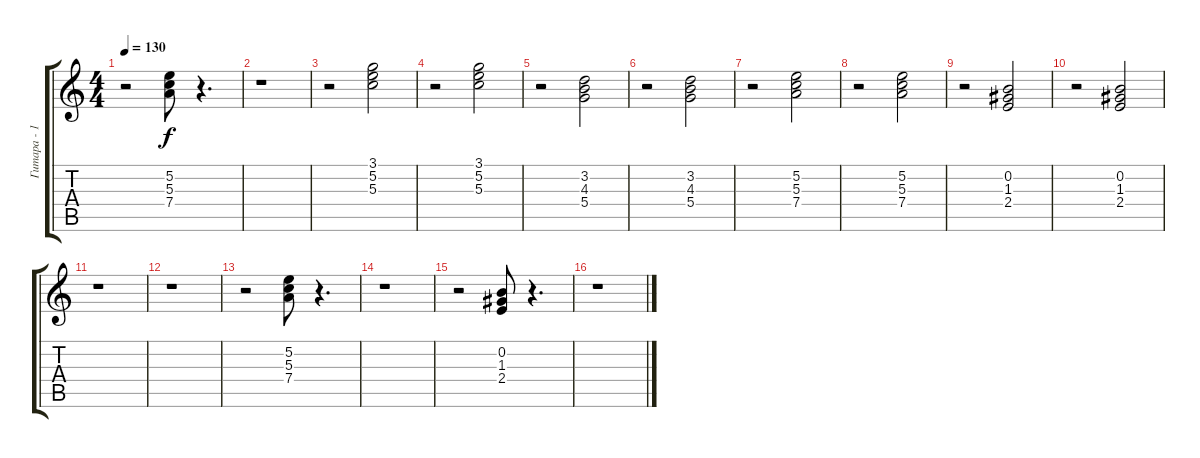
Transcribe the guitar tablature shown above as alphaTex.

\track ("Гитара - 1" "Гитара - 1") {instrument overdrivenguitar}
\staff {score tabs}
\tuning (E4 B3 G3 D3 A2 E2) {hide}
\ts (4 4)
\tempo 130
\clef g2
\ks c
r.2{dy f} (5.2 5.3 7.4).8 r.4{d} |
r.1 |
r.2 (3.1 5.2 5.3).2 |
r.2 (3.1 5.2 5.3).2 |
r.2 (3.2 4.3 5.4).2 |
r.2 (3.2 4.3 5.4).2 |
r.2 (5.2 5.3 7.4).2 |
r.2 (5.2 5.3 7.4).2 |
r.2 (0.2 1.3 2.4).2 |
r.2 (0.2 1.3 2.4).2 |
r.1 |
r.1 |
r.2 (5.2 5.3 7.4).8 r.4{d} |
r.1 |
r.2 (0.2 1.3 2.4).8 r.4{d} |
r.1
